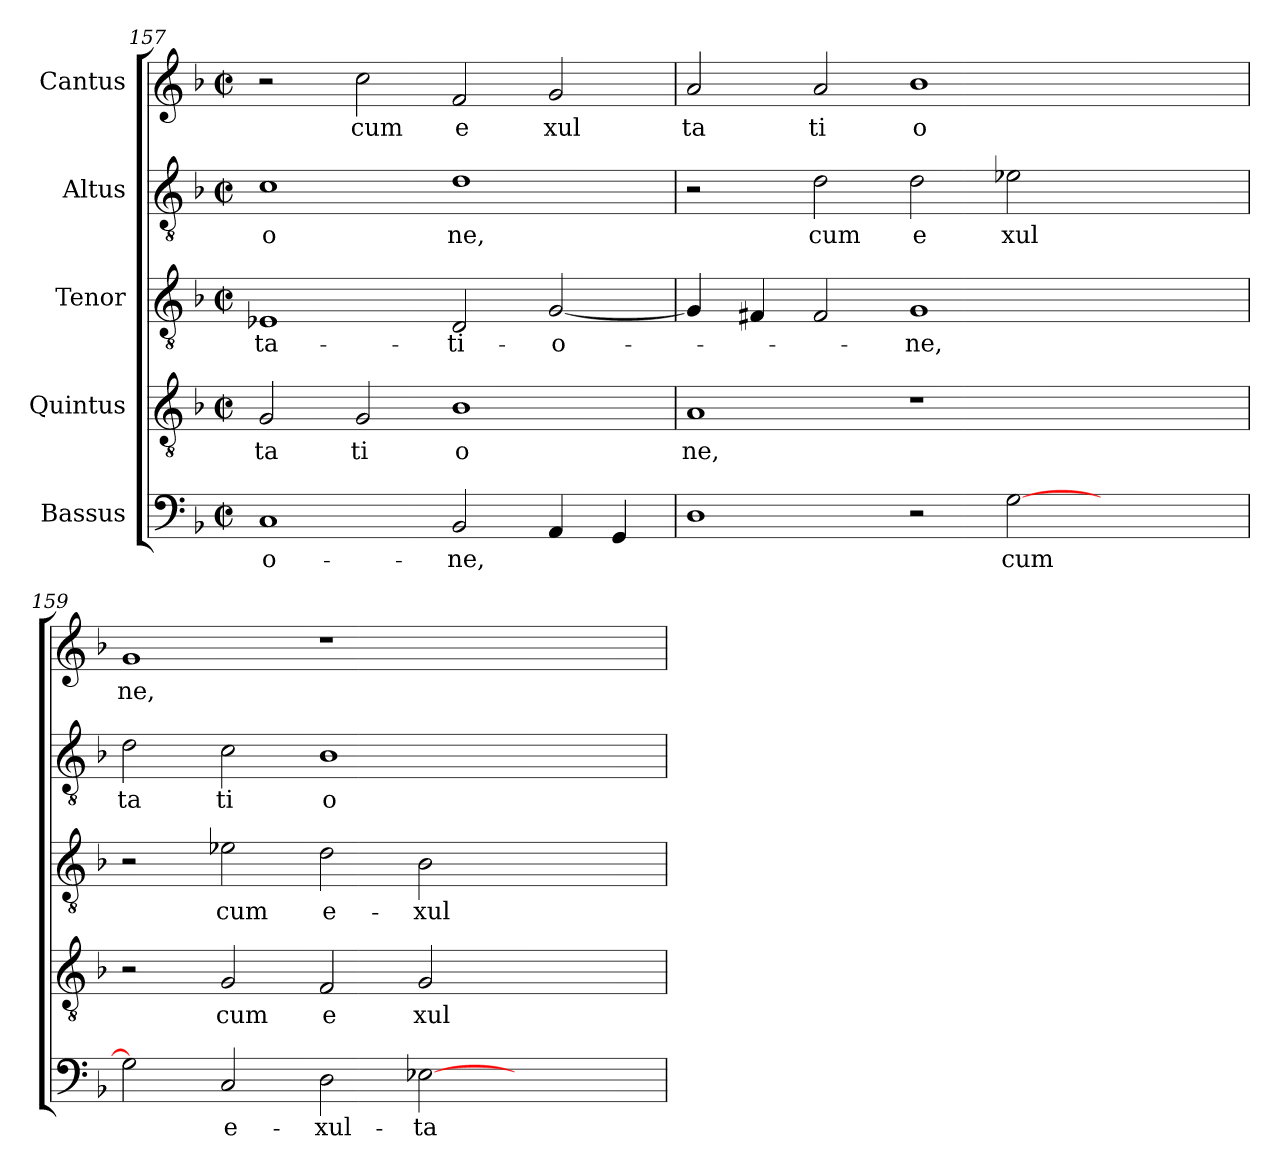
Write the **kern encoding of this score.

**kern	**text	**kern	**text	**kern	**text	**kern	**text	**kern	**text
*part5	*part5	*part4	*part4	*part3	*part3	*part2	*part2	*part1	*part1
*staff5	*staff5	*staff4	*staff4	*staff3	*staff3	*staff2	*staff2	*staff1	*staff1
*I"Bassus	*	*I"Quintus	*	*I"Tenor	*	*I"Altus	*	*I"Cantus	*
*clefF4	*	*clefGv2	*	*clefGv2	*	*clefGv2	*	*clefG2	*
*k[b-]	*	*k[b-]	*	*k[b-]	*	*k[b-]	*	*k[b-]	*
*F:	*	*F:	*	*F:	*	*F:	*	*F:	*
*M2/2	*	*M2/2	*	*M2/2	*	*M2/2	*	*M2/2	*
*met(c|)	*	*met(c|)	*	*met(c|)	*	*met(c|)	*	*met(c|)	*
=157	=157	=157	=157	=157	=157	=157	=157	=157	=157
!	!LO:LY:b:cj	!	!LO:LY:b:cj	!	!LO:LY:b:cj	!	!LO:LY:b:cj	!	!
1C	-o-	2G/	ta	1E-X	-ta-	1c	o	2r	.
!	!	!	!LO:LY:b:cj	!	!	!	!	!	!LO:LY:b:cj
.	.	2G/	ti	.	.	.	.	2cc\	cum
!	!LO:LY:b	!	!LO:LY:b:cj	!	!LO:LY:b:cj	!	!LO:LY:b:cj	!	!LO:LY:b:cj
2BB-/	-ne,	1B-	o	2D/	-ti-	1d	ne,	2f/	e
!	!	!	!	!	!LO:LY:b:cj	!	!	!	!LO:LY:b:cj
4AA/	.	.	.	[<2G/	-o-	.	.	2g/	xul
4GG/	.	.	.	.	.	.	.	.	.
=158	=158	=158	=158	=158	=158	=158	=158	=158	=158
!	!	!	!LO:LY:b:cj	!	!	!	!	!	!LO:LY:b:cj
1D	.	1A	ne,	4G/]	.	2r	.	2a/	ta
.	.	.	.	4F#/	.	.	.	.	.
!	!	!	!	!	!	!	!LO:LY:b:cj	!	!LO:LY:b:cj
.	.	.	.	2F#/	.	2d\	cum	2a/	ti
!	!	!LO:N:vis=1	!	!	!LO:LY:b:cj	!	!LO:LY:b:cj	!	!LO:LY:b:cj
2r	.	0r	.	1G	-ne,	2d\	e	1b-	o
!	!LO:LY:b	!	!	!	!	!	!LO:LY:b:cj	!	!
[>2G\	cum	.	.	.	.	2e-X\	xul	.	.
1ryy	.	.	.	1ryy	.	1ryy	.	1ryy	.
!!LO:LB:g=z
=159	=159	=159	=159	=159	=159	=159	=159	=159	=159
!	!	!	!	!	!	!	!LO:LY:b:cj	!	!LO:LY:b:cj
2G\]	.	2r	.	2r	.	2d\	ta	1g	ne,
!	!LO:LY:b:cj	!	!LO:LY:b:cj	!	!LO:LY:b:cj	!	!LO:LY:b:cj	!	!
2C/	e-	2G/	cum	2e-X\	cum	2c\	ti	.	.
!	!LO:LY:b:cj	!	!LO:LY:b:cj	!	!LO:LY:b:cj	!	!LO:LY:b:cj	!LO:N:vis=1	!
2D\	-xul-	2F/	e	2d\	e-	1B-	o	0r	.
!	!LO:LY:b:cj	!	!LO:LY:b:cj	!	!LO:LY:b:cj	!	!	!	!
[>2E-X\	-ta-	2G/	xul	2B-\	-xul-	.	.	.	.
1ryy	.	1ryy	.	1ryy	.	1ryy	.	.	.
=	=	=	=	=	=	=	=	=	=
*-	*-	*-	*-	*-	*-	*-	*-	*-	*-
